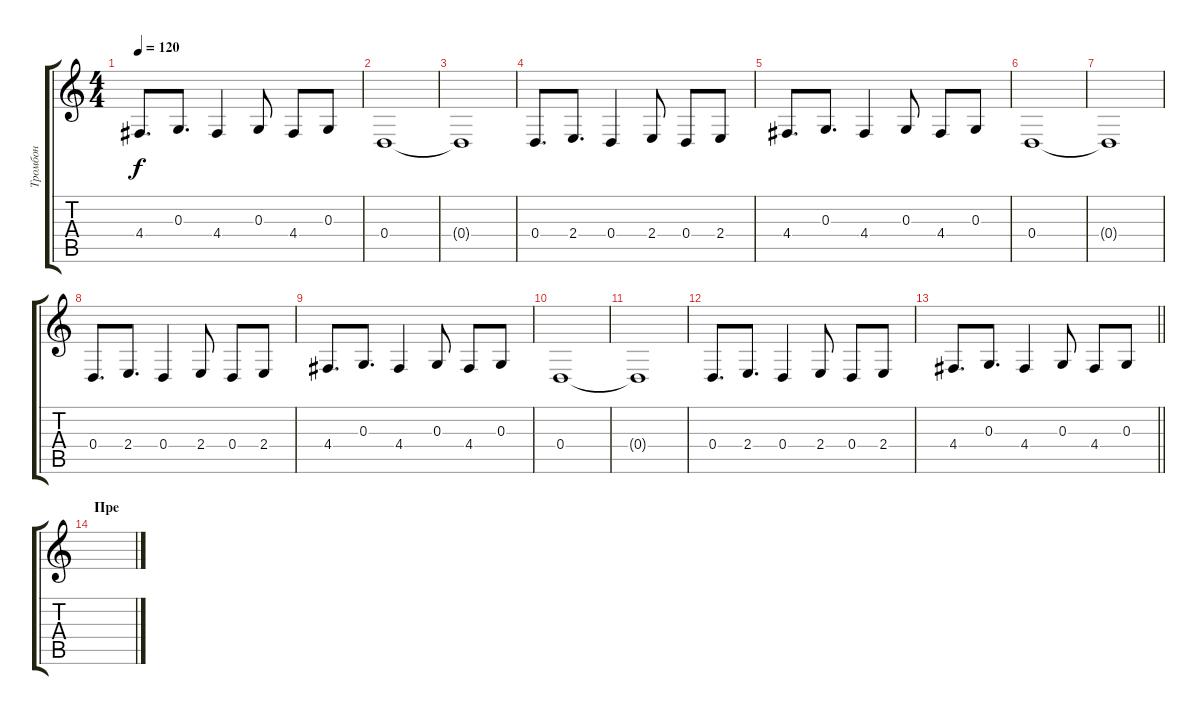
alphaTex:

\track ("Тромбон" "Тромбон") {instrument trombone}
\staff {score tabs}
\tuning (E4 B3 G3 D3 A2 E2) {hide}
\ts (4 4)
\tempo 120
\clef g2
\ks c
4.4.8{d dy f} 0.3.8{d} 4.4.4 0.3.8 4.4.8 0.3.8 |
0.4.1{volume 5} |
0.4{t}.1 |
0.4.8{d volume 16} 2.4.8{d} 0.4.4 2.4.8 0.4.8 2.4.8 |
4.4.8{d} 0.3.8{d} 4.4.4 0.3.8 4.4.8 0.3.8 |
0.4.1{volume 5} |
0.4{t}.1 |
0.4.8{d volume 16} 2.4.8{d} 0.4.4 2.4.8 0.4.8 2.4.8 |
4.4.8{d} 0.3.8{d} 4.4.4 0.3.8 4.4.8 0.3.8 |
0.4.1{volume 5} |
0.4{t}.1 |
0.4.8{d volume 16} 2.4.8{d} 0.4.4 2.4.8 0.4.8 2.4.8 |
\barLineRight lightlight
4.4.8{d} 0.3.8{d} 4.4.4 0.3.8 4.4.8 0.3.8 |
\section ("" "Пре")
